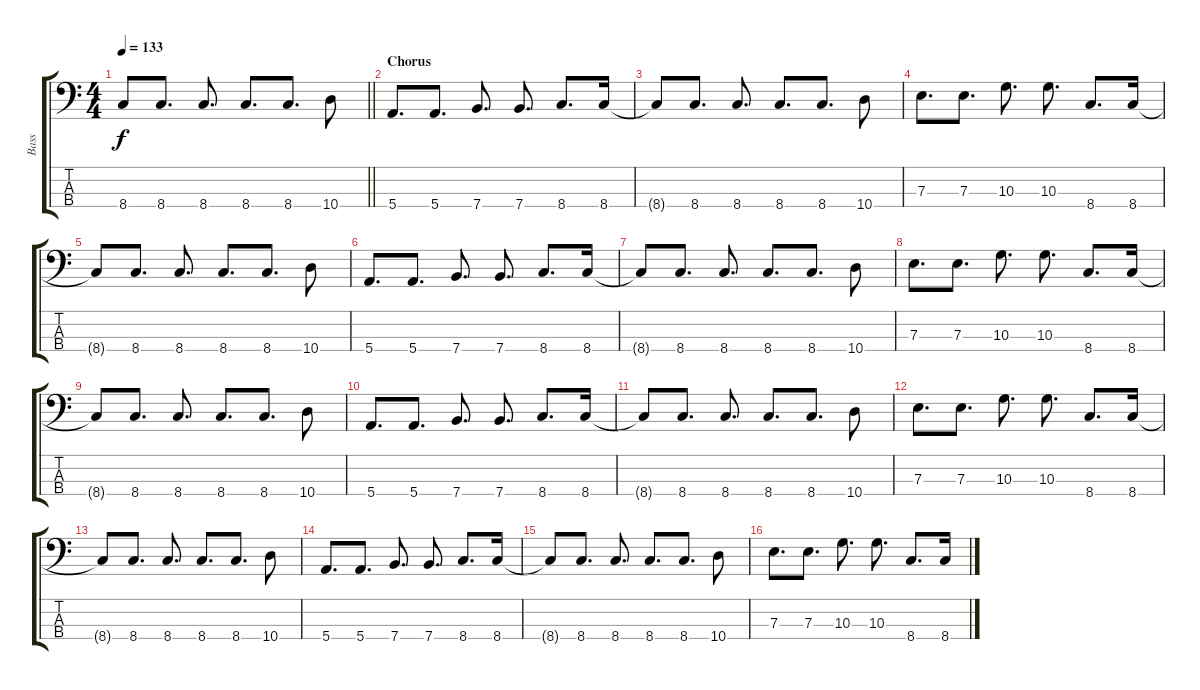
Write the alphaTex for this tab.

\track ("Bass" "Bass") {instrument electricbassfinger}
\staff {score tabs}
\tuning (G2 D2 A1 E1) {hide}
\ts (4 4)
\tempo 133
\clef f4
\barLineRight lightlight
\ks c
8.4{t}.8{dy f} 8.4.8{d} 8.4.8{d} 8.4.8{d} 8.4.8{d} 10.4.8 |
\section ("" "Chorus")
5.4.8{d} 5.4.8{d} 7.4.8{d} 7.4.8{d} 8.4.8{d} 8.4.16 |
8.4{t}.8 8.4.8{d} 8.4.8{d} 8.4.8{d} 8.4.8{d} 10.4.8 |
7.3.8{d} 7.3.8{d} 10.3.8{d} 10.3.8{d} 8.4.8{d} 8.4.16 |
8.4{t}.8 8.4.8{d} 8.4.8{d} 8.4.8{d} 8.4.8{d} 10.4.8 |
5.4.8{d} 5.4.8{d} 7.4.8{d} 7.4.8{d} 8.4.8{d} 8.4.16 |
8.4{t}.8 8.4.8{d} 8.4.8{d} 8.4.8{d} 8.4.8{d} 10.4.8 |
7.3.8{d} 7.3.8{d} 10.3.8{d} 10.3.8{d} 8.4.8{d} 8.4.16 |
8.4{t}.8 8.4.8{d} 8.4.8{d} 8.4.8{d} 8.4.8{d} 10.4.8 |
5.4.8{d} 5.4.8{d} 7.4.8{d} 7.4.8{d} 8.4.8{d} 8.4.16 |
8.4{t}.8 8.4.8{d} 8.4.8{d} 8.4.8{d} 8.4.8{d} 10.4.8 |
7.3.8{d} 7.3.8{d} 10.3.8{d} 10.3.8{d} 8.4.8{d} 8.4.16 |
8.4{t}.8 8.4.8{d} 8.4.8{d} 8.4.8{d} 8.4.8{d} 10.4.8 |
5.4.8{d} 5.4.8{d} 7.4.8{d} 7.4.8{d} 8.4.8{d} 8.4.16 |
8.4{t}.8 8.4.8{d} 8.4.8{d} 8.4.8{d} 8.4.8{d} 10.4.8 |
7.3.8{d} 7.3.8{d} 10.3.8{d} 10.3.8{d} 8.4.8{d} 8.4.16
